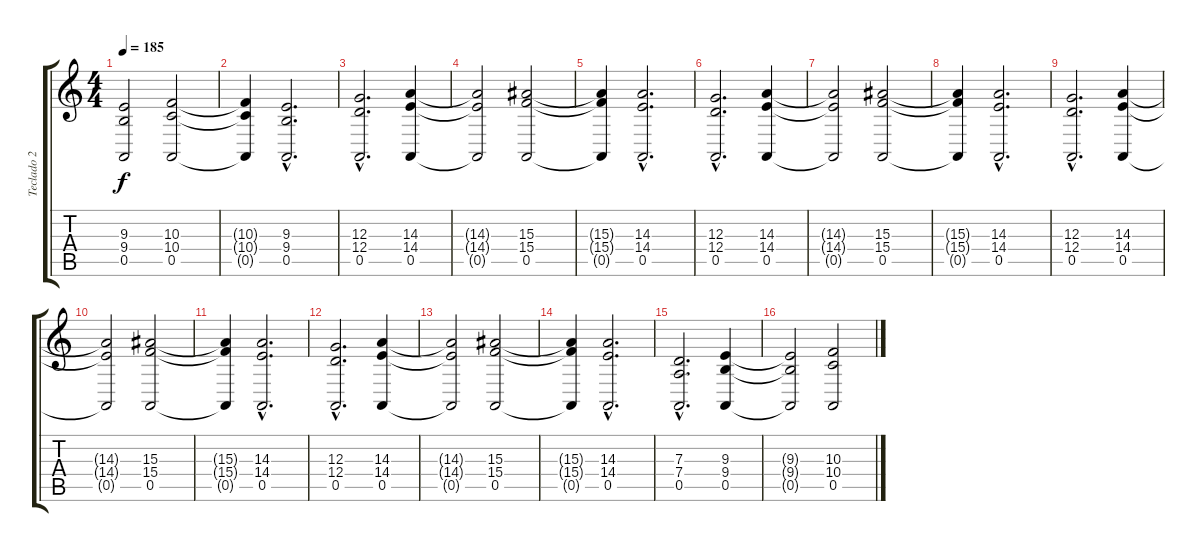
\track ("Teclado 2" "Teclado 2") {instrument choiraahs}
\staff {score tabs}
\tuning (E4 B3 G3 D3 A2 E2) {hide}
\ts (4 4)
\tempo 185
\clef g2
\ks c
(9.3{t} 9.4{t} 0.5{t}).2{dy f} (10.3 10.4 0.5).2 |
(10.3{t} 10.4{t} 0.5{t}).4 (9.3{hac} 9.4{hac} 0.5{hac}).2{d} |
(12.3{hac} 12.4{hac} 0.5{hac}).2{d} (14.3 14.4 0.5).4 |
(14.3{t} 14.4{t} 0.5{t}).2 (15.3 15.4 0.5).2 |
(15.3{t} 15.4{t} 0.5{t}).4 (14.3{hac} 14.4{hac} 0.5{hac}).2{d} |
(12.3{hac} 12.4{hac} 0.5{hac}).2{d} (14.3 14.4 0.5).4 |
(14.3{t} 14.4{t} 0.5{t}).2 (15.3 15.4 0.5).2 |
(15.3{t} 15.4{t} 0.5{t}).4 (14.3{hac} 14.4{hac} 0.5{hac}).2{d} |
(12.3{hac} 12.4{hac} 0.5{hac}).2{d} (14.3 14.4 0.5).4 |
(14.3{t} 14.4{t} 0.5{t}).2 (15.3 15.4 0.5).2 |
(15.3{t} 15.4{t} 0.5{t}).4 (14.3{hac} 14.4{hac} 0.5{hac}).2{d} |
(12.3{hac} 12.4{hac} 0.5{hac}).2{d} (14.3 14.4 0.5).4 |
(14.3{t} 14.4{t} 0.5{t}).2 (15.3 15.4 0.5).2 |
(15.3{t} 15.4{t} 0.5{t}).4 (14.3{hac} 14.4{hac} 0.5{hac}).2{d} |
(7.3{hac} 7.4{hac} 0.5{hac}).2{d} (9.3 9.4 0.5).4 |
(9.3{t} 9.4{t} 0.5{t}).2 (10.3 10.4 0.5).2
